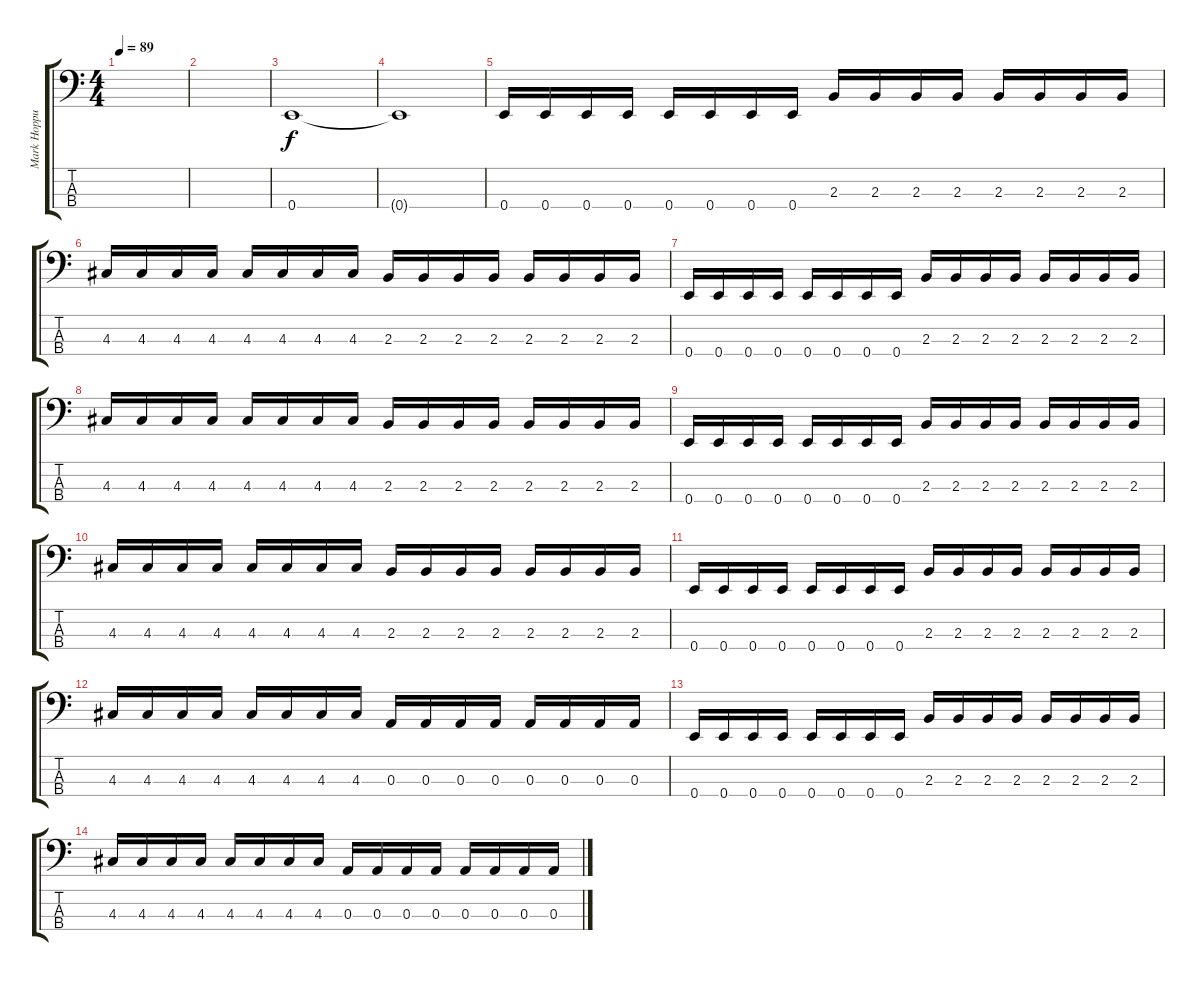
\track ("Mark Hoppus (Bass)" "Mark Hoppu") {instrument electricbasspick}
\staff {score tabs}
\tuning (G2 D2 A1 E1) {hide}
\ts (4 4)
\tempo 89
\clef f4
\ks c
|
|
0.4.1 |
0.4{t}.1 |
0.4.16 0.4.16 0.4.16 0.4.16 0.4.16 0.4.16 0.4.16 0.4.16 2.3.16 2.3.16 2.3.16 2.3.16 2.3.16 2.3.16 2.3.16 2.3.16 |
4.3.16 4.3.16 4.3.16 4.3.16 4.3.16 4.3.16 4.3.16 4.3.16 2.3.16 2.3.16 2.3.16 2.3.16 2.3.16 2.3.16 2.3.16 2.3.16 |
0.4.16 0.4.16 0.4.16 0.4.16 0.4.16 0.4.16 0.4.16 0.4.16 2.3.16 2.3.16 2.3.16 2.3.16 2.3.16 2.3.16 2.3.16 2.3.16 |
4.3.16 4.3.16 4.3.16 4.3.16 4.3.16 4.3.16 4.3.16 4.3.16 2.3.16 2.3.16 2.3.16 2.3.16 2.3.16 2.3.16 2.3.16 2.3.16 |
0.4.16 0.4.16 0.4.16 0.4.16 0.4.16 0.4.16 0.4.16 0.4.16 2.3.16 2.3.16 2.3.16 2.3.16 2.3.16 2.3.16 2.3.16 2.3.16 |
4.3.16 4.3.16 4.3.16 4.3.16 4.3.16 4.3.16 4.3.16 4.3.16 2.3.16 2.3.16 2.3.16 2.3.16 2.3.16 2.3.16 2.3.16 2.3.16 |
0.4.16 0.4.16 0.4.16 0.4.16 0.4.16 0.4.16 0.4.16 0.4.16 2.3.16 2.3.16 2.3.16 2.3.16 2.3.16 2.3.16 2.3.16 2.3.16 |
4.3.16 4.3.16 4.3.16 4.3.16 4.3.16 4.3.16 4.3.16 4.3.16 0.3.16 0.3.16 0.3.16 0.3.16 0.3.16 0.3.16 0.3.16 0.3.16 |
0.4.16 0.4.16 0.4.16 0.4.16 0.4.16 0.4.16 0.4.16 0.4.16 2.3.16 2.3.16 2.3.16 2.3.16 2.3.16 2.3.16 2.3.16 2.3.16 |
4.3.16 4.3.16 4.3.16 4.3.16 4.3.16 4.3.16 4.3.16 4.3.16 0.3.16 0.3.16 0.3.16 0.3.16 0.3.16 0.3.16 0.3.16 0.3.16
